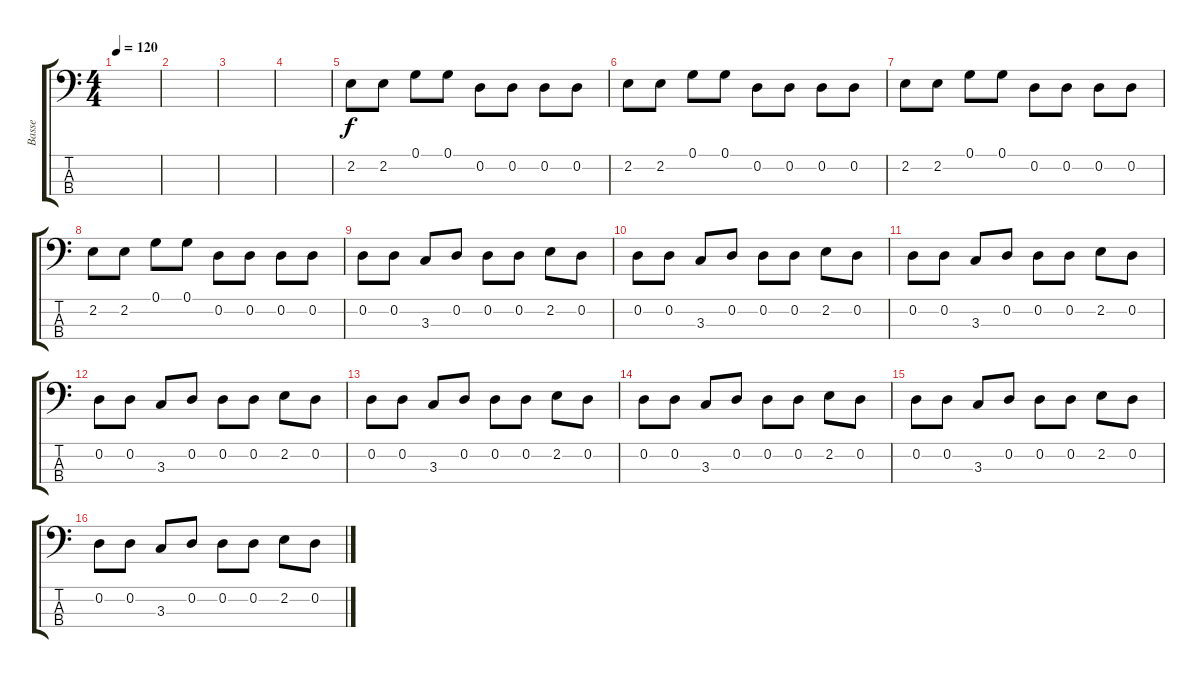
\track ("Basse" "Basse") {instrument electricbassfinger}
\staff {score tabs}
\tuning (G2 D2 A1 E1) {hide}
\ts (4 4)
\tempo 120
\clef f4
\ks c
|
|
|
|
2.2.8 2.2.8 0.1.8 0.1.8 0.2.8 0.2.8 0.2.8 0.2.8 |
2.2.8 2.2.8 0.1.8 0.1.8 0.2.8 0.2.8 0.2.8 0.2.8 |
2.2.8 2.2.8 0.1.8 0.1.8 0.2.8 0.2.8 0.2.8 0.2.8 |
2.2.8 2.2.8 0.1.8 0.1.8 0.2.8 0.2.8 0.2.8 0.2.8 |
0.2.8 0.2.8 3.3.8 0.2.8 0.2.8 0.2.8 2.2.8 0.2.8 |
0.2.8 0.2.8 3.3.8 0.2.8 0.2.8 0.2.8 2.2.8 0.2.8 |
0.2.8 0.2.8 3.3.8 0.2.8 0.2.8 0.2.8 2.2.8 0.2.8 |
0.2.8 0.2.8 3.3.8 0.2.8 0.2.8 0.2.8 2.2.8 0.2.8 |
0.2.8 0.2.8 3.3.8 0.2.8 0.2.8 0.2.8 2.2.8 0.2.8 |
0.2.8 0.2.8 3.3.8 0.2.8 0.2.8 0.2.8 2.2.8 0.2.8 |
0.2.8 0.2.8 3.3.8 0.2.8 0.2.8 0.2.8 2.2.8 0.2.8 |
0.2.8 0.2.8 3.3.8 0.2.8 0.2.8 0.2.8 2.2.8 0.2.8
